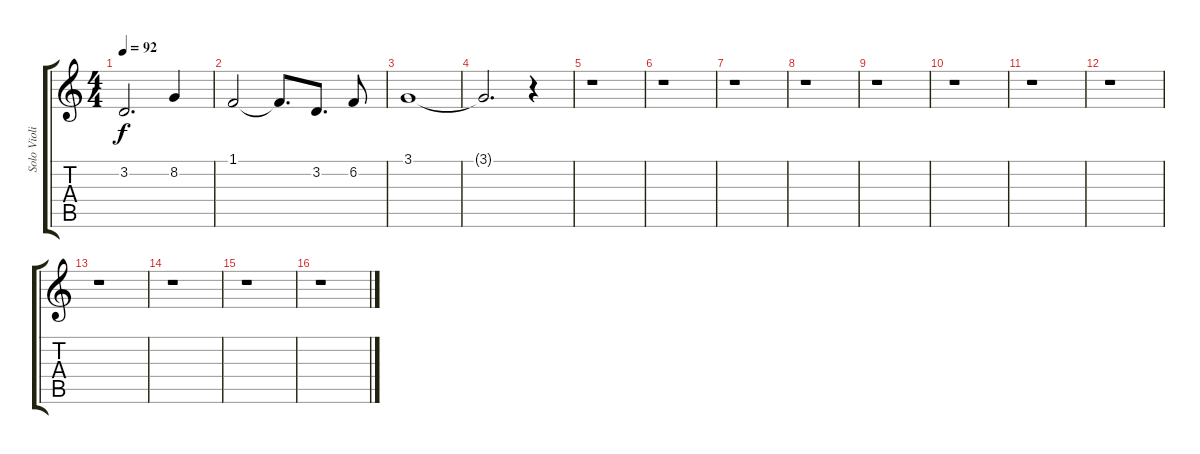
\track ("Solo Violin" "Solo Violi") {instrument violin}
\staff {score tabs}
\tuning (E4 B3 G3 D3 A2 E2) {hide}
\ts (4 4)
\tempo 92
\clef g2
\ks c
3.2.2{d dy f} 8.2.4 |
1.1.2 1.1{t}.8{d} 3.2.8{d} 6.2.8 |
3.1.1 |
3.1{t}.2{d} r.4 |
r.1 |
r.1 |
r.1 |
r.1 |
r.1 |
r.1 |
r.1 |
r.1 |
r.1 |
r.1 |
r.1 |
r.1
